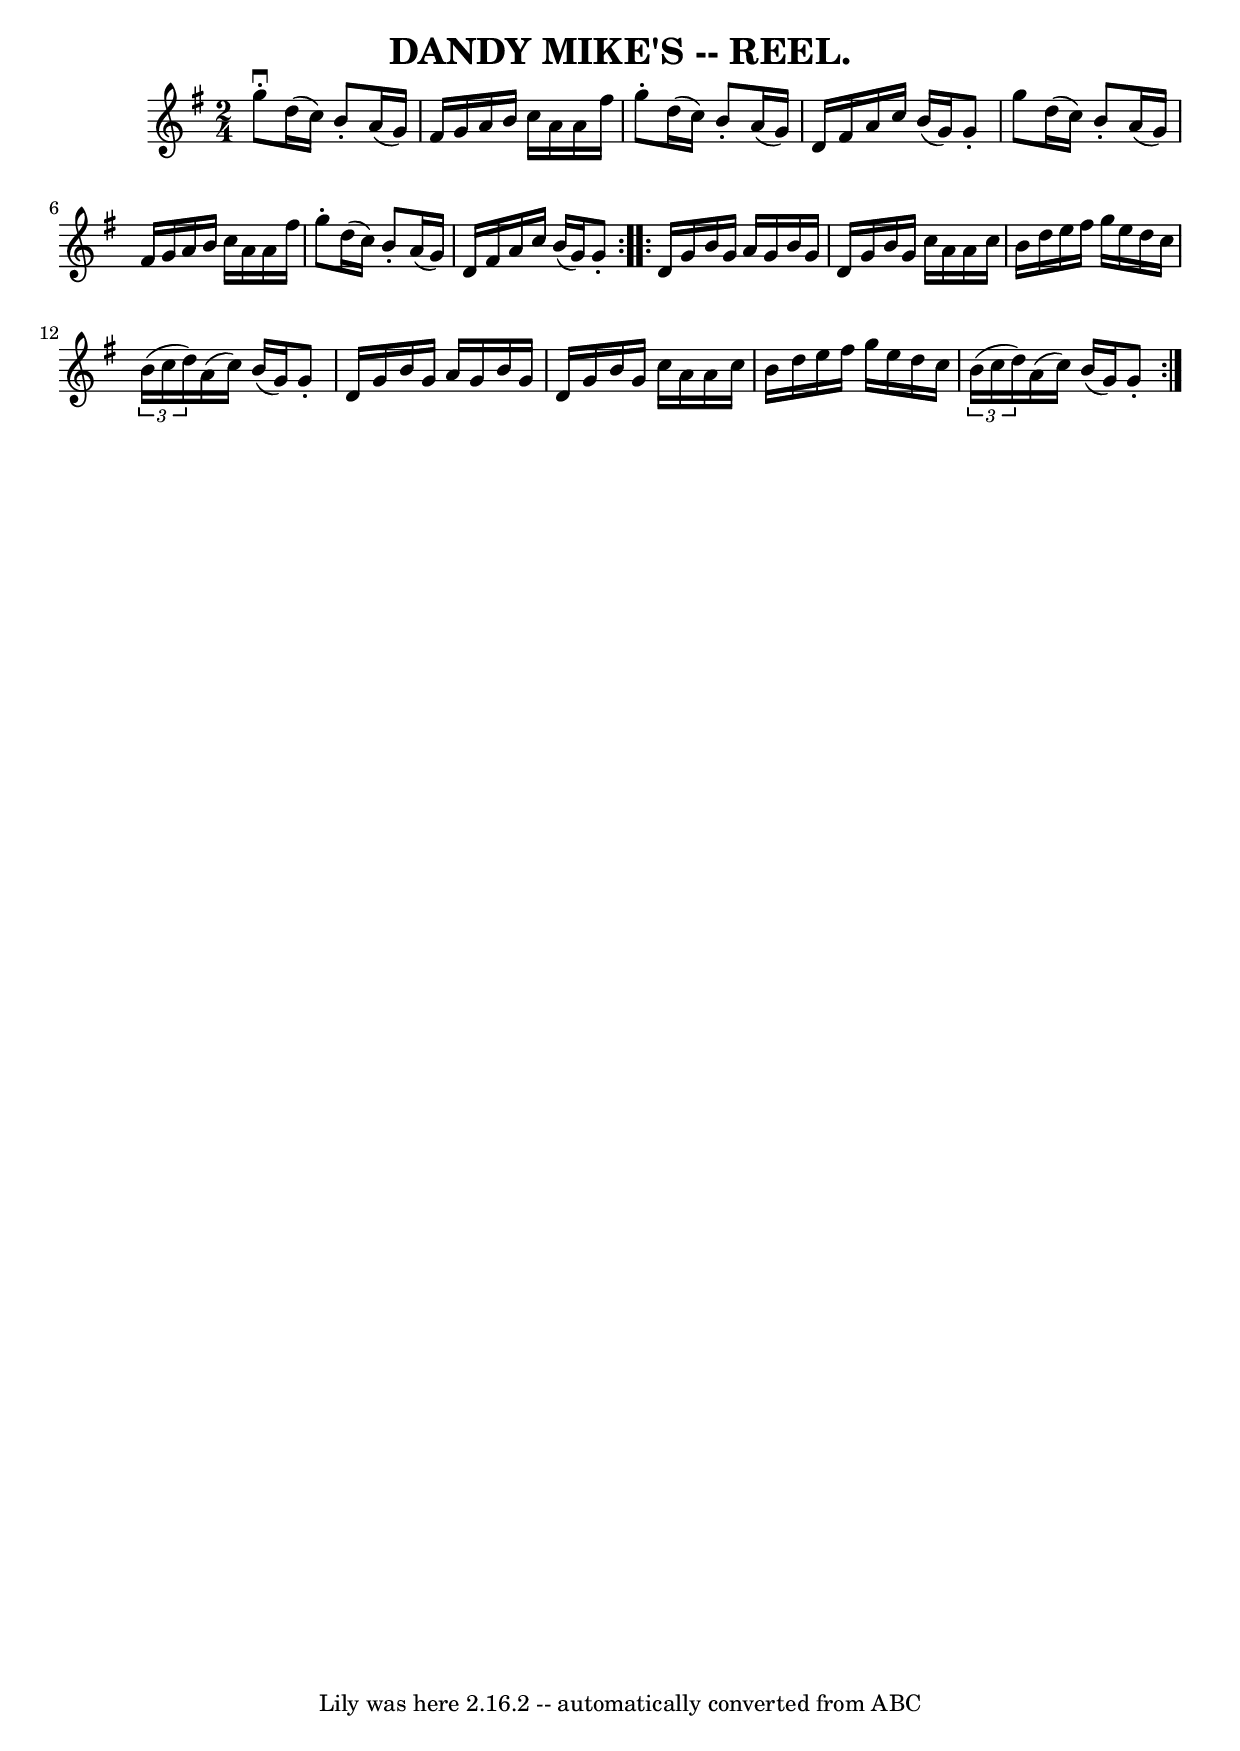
\version "2.7.40"
\include "Mammoth.ily"
\header {
	crossRefNumber = "1"
	footnotes = ""
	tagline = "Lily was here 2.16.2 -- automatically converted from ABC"
	title = "DANDY MIKE'S -- REEL."
}
voicedefault =  {


\repeat volta 2 {
\time 2/4 \key g \major g''8^\downbow-. d''16 (c''16) b'8 -.   
a'16 (g'16) |
 fis'16 g'16 a'16 b'16 c''16 a'16    
a'16 fis''16  |
 g''8 -. d''16 (c''16) b'8 -. a'16 (
g'16) |
 d'16 fis'16 a'16 c''16 b'16 (g'16) g'8 
-. |
 g''8 d''16 (c''16) b'8 -. a'16 (g'16) 
|
 fis'16 g'16 a'16 b'16 c''16 a'16 a'16 fis''16  
|
 g''8 -. d''16 (c''16) b'8 -. a'16 (g'16) |
  
 d'16 fis'16 a'16 c''16 b'16 (g'16) g'8 -. }     
\repeat volta 2 { d'16 g'16 b'16 g'16 a'16 g'16 b'16    
g'16  |
 d'16 g'16 b'16 g'16 c''16 a'16 a'16 c''16 
 |
 b'16 d''16 e''16 fis''16 g''16 e''16 d''16    
c''16  |
   \times 2/3 { b'16 (c''16 d''16) } a'16 (c''16 
) b'16 (g'16) g'8 -. |
 d'16 g'16 b'16 g'16    
a'16 g'16 b'16 g'16  |
 d'16 g'16 b'16 g'16 c''16  
 a'16 a'16 c''16  |
 b'16 d''16 e''16 fis''16 g''16  
 e''16 d''16 c''16  |
   \times 2/3 { b'16 (c''16 d''16  
-) } a'16 (c''16) b'16 (g'16) g'8 -. }   
}

\score{
    <<

	\context Staff="default"
	{
	    \voicedefault 
	}

    >>
	\layout {
	}
	\midi {}
}
